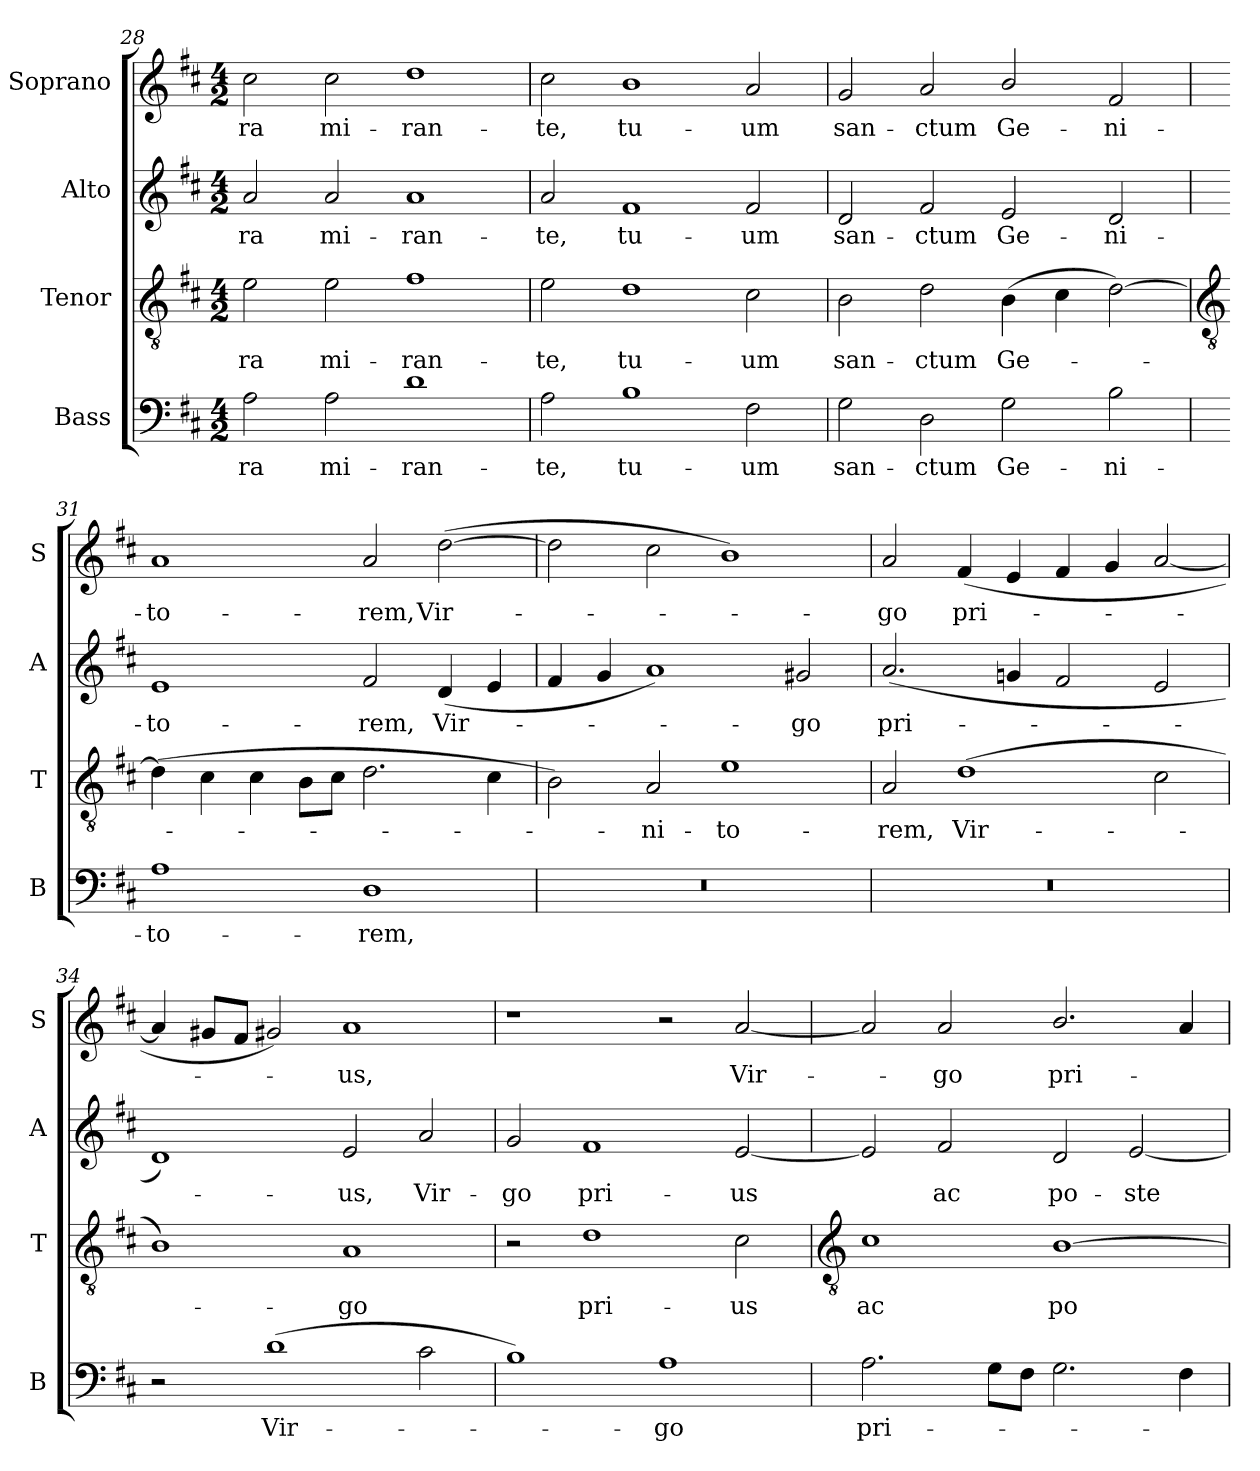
**kern	**text	**kern	**text	**kern	**text	**kern	**text
*part4	*part4	*part3	*part3	*part2	*part2	*part1	*part1
*staff4	*staff4	*staff3	*staff3	*staff2	*staff2	*staff1	*staff1
*I"Bass	*	*I"Tenor	*	*I"Alto	*	*I"Soprano	*
*I'B	*	*I'T	*	*I'A	*	*I'S	*
*clefF4	*	*clefGv2	*	*clefG2	*	*clefG2	*
*k[f#c#]	*	*k[f#c#]	*	*k[f#c#]	*	*k[f#c#]	*
*D:	*	*D:	*	*D:	*	*D:	*
*M4/2	*	*M4/2	*	*M4/2	*	*M4/2	*
=28	=28	=28	=28	=28	=28	=28	=28
!	!LO:LY:b	!	!LO:LY:b	!	!LO:LY:b	!	!LO:LY:b
2A	-ra	2e	-ra	2a	-ra	2cc#	-ra
!	!LO:LY:b	!	!LO:LY:b	!	!LO:LY:b	!	!LO:LY:b
2A	mi-	2e	mi-	2a	mi-	2cc#	mi-
!	!LO:LY:b	!	!LO:LY:b	!	!LO:LY:b	!	!LO:LY:b
1d	-ran-	1f#	-ran-	1a	-ran-	1dd	-ran-
=29	=29	=29	=29	=29	=29	=29	=29
!	!LO:LY:b	!	!LO:LY:b	!	!LO:LY:b	!	!LO:LY:b
2A	-te,	2e	-te,	2a	-te,	2cc#	-te,
!	!LO:LY:b	!	!LO:LY:b	!	!LO:LY:b	!	!LO:LY:b
1B	tu-	1d	tu-	1f#	tu-	1b	tu-
!	!LO:LY:b	!	!LO:LY:b	!	!LO:LY:b	!	!LO:LY:b
2F#	-um	2c#	-um	2f#	-um	2a	-um
=30	=30	=30	=30	=30	=30	=30	=30
!	!LO:LY:b	!	!LO:LY:b	!	!LO:LY:b	!	!LO:LY:b
2G	san-	2B	san-	2d	san-	2g	san-
!	!LO:LY:b	!	!LO:LY:b	!	!LO:LY:b	!	!LO:LY:b
2D	-ctum	2d	-ctum	2f#	-ctum	2a	-ctum
!	!LO:LY:b	!	!LO:LY:b	!	!LO:LY:b	!	!LO:LY:b
2G	Ge-	(>4B	Ge-	2e	Ge-	2b/	Ge-
.	.	4c#	.	.	.	.	.
!	!LO:LY:b	!	!	!	!LO:LY:b	!	!LO:LY:b
2B	-ni-	[2d)	.	2d	-ni-	2f#	-ni-
!!LO:LB:g=z
=31	=31	=31	=31	=31	=31	=31	=31
*	*	*clefGv2	*	*	*	*	*
!	!LO:LY:b	!	!	!	!LO:LY:b	!	!LO:LY:b
1A	-to-	(>4d]	.	1e	-to-	1a	-to-
.	.	4c#	.	.	.	.	.
.	.	4c#	.	.	.	.	.
.	.	8BL	.	.	.	.	.
.	.	8c#J	.	.	.	.	.
!	!LO:LY:b	!	!	!	!LO:LY:b	!	!LO:LY:b
1D	-rem,	2.d	.	2f#	-rem,	2a	-rem,
!	!	!	!	!	!LO:LY:b	!	!LO:LY:b
.	.	.	.	(<4d	Vir-	(>[2dd	Vir-
.	.	4c#	.	4e	.	.	.
=32	=32	=32	=32	=32	=32	=32	=32
0r	.	2B)	.	4f#	.	2dd]	.
.	.	.	.	4g/	.	.	.
!	!	!	!LO:LY:b	!	!	!	!
.	.	2A	ni-	1a)	.	2cc#	.
!	!	!	!LO:LY:b	!	!	!	!
.	.	1e	-to-	.	.	1b)	.
!	!	!	!	!	!LO:LY:b	!	!
.	.	.	.	2g#X	go	.	.
=33	=33	=33	=33	=33	=33	=33	=33
!	!	!	!LO:LY:b	!	!LO:LY:b	!	!LO:LY:b
0r	.	2A	-rem,	(<2.a	pri-	2a	go
!	!	!	!LO:LY:b	!	!	!	!LO:LY:b
.	.	(>1d	Vir-	.	.	(<4f#	pri-
.	.	.	.	4gn/	.	4e	.
.	.	.	.	2f#	.	4f#	.
.	.	.	.	.	.	4g/	.
.	.	2c#	.	2e	.	[2a/	.
=34	=34	=34	=34	=34	=34	=34	=34
2r	.	1B)	.	1d)	.	4a/]	.
.	.	.	.	.	.	8g#L	.
.	.	.	.	.	.	8f#J	.
!	!LO:LY:b	!	!	!	!	!	!
(>1d	Vir-	.	.	.	.	2g#X)	.
!	!	!	!LO:LY:b	!	!LO:LY:b	!	!LO:LY:b
.	.	1A	go	2e	us,	1a	us,
!	!	!	!	!	!LO:LY:b	!	!
2c#	.	.	.	2a	Vir-	.	.
=35	=35	=35	=35	=35	=35	=35	=35
!	!	!	!	!	!LO:LY:b	!	!
1B)	.	2r	.	2g/	-go	1r	.
!	!	!	!LO:LY:b	!	!LO:LY:b	!	!
.	.	1d	pri-	1f#	pri-	.	.
!	!LO:LY:b	!	!	!	!	!	!
1A	go	.	.	.	.	2r	.
!	!	!	!LO:LY:b	!	!LO:LY:b	!	!LO:LY:b
.	.	2c#	-us	[2e	-us	[2a	Vir-
!!LO:LB:g=z
=36	=36	=36	=36	=36	=36	=36	=36
*	*	*clefGv2	*	*	*	*	*
!	!LO:LY:b	!	!LO:LY:b	!	!	!	!
2.A	pri-	1c#	ac	2e]	.	2a]	.
!	!	!	!	!	!LO:LY:b	!	!LO:LY:b
.	.	.	.	2f#	ac	2a	go
8GL	.	.	.	.	.	.	.
8F#J	.	.	.	.	.	.	.
!	!	!	!LO:LY:b	!	!LO:LY:b	!	!LO:LY:b
2.G	.	[1B	po-	2d	po-	2.b/	pri-
!	!	!	!	!	!LO:LY:b	!	!
.	.	.	.	[2e	-ste-	.	.
4F#	.	.	.	.	.	4a	.
=	=	=	=	=	=	=	=
*-	*-	*-	*-	*-	*-	*-	*-
